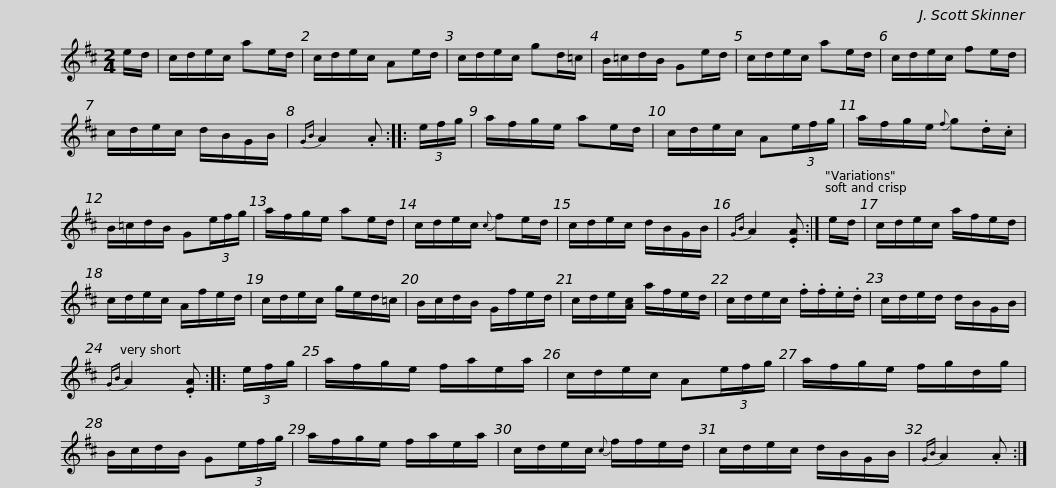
X:1
L:1/8
M:2/4
I:linebreak $
K:D
V:1 treble
V:1
 e/d/ | c/d/e/c/ ae/d/ | c/d/e/c/ Ae/d/ | c/d/e/c/ gd/=c/ | B/=c/d/B/ Ge/d/ | %5
 c/d/e/c/ ae/d/ | c/d/e/c/ fe/d/ |$ c/d/e/c/ d/B/G/B/ |{GB} A2 .A :: (3e/f/g/ | %10
 a/f/g/e/ ae/d/ | c/d/e/c/ A(3e/f/g/ | a/f/g/e/{f} g.d/.c/ | B/=c/d/B/ G(3e/f/g/ |$ a/f/g/e/ ae/d/ | %15
 c/d/e/c/{c} fe/d/ | c/d/e/c/ d/B/G/B/ |{GB} A2 .[EA] :| e/d/ | c/d/e/c/ a/f/e/d/ | %20
 c/d/e/c/ A/f/e/d/ |$ c/d/e/c/ g/e/d/=c/ | B/c/d/B/ G/f/e/d/ | c/d/e/[Ac]/ a/f/e/d/ | c/d/e/c/ .f/.f/.e/.d/ | %25
 c/d/e/d/ d/B/G/B/ |{GB} A2 .[EA] :: (3e/f/g/ |$ a/f/g/e/ f/a/e/a/ | c/d/e/c/ A(3e/f/g/ | %30
 a/f/g/e/ f/g/d/g/ | B/c/d/B/ G(3e/f/g/ | a/f/g/e/ f/a/e/a/ | c/d/e/c/{c} f/f/e/d/ |$ c/d/e/c/ d/B/G/B/ | %35
{GB} A2 .A :| %36
